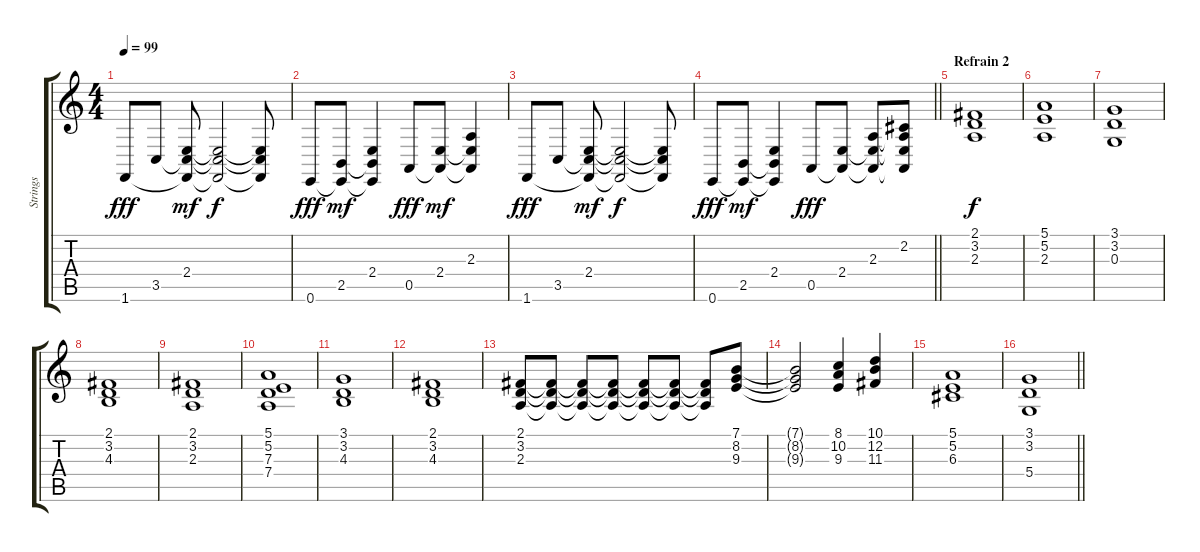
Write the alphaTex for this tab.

\track ("Strings" "Strings") {instrument synthstrings1}
\staff {score tabs}
\tuning (E4 B3 G3 D3 A2 E2) {hide}
\ts (4 4)
\tempo 99
\clef g2
\ks c
1.6.8{dy fff} 3.5.8 (2.4 3.5{t} 1.6{t}).8{dy mf} (2.4{t} 3.5{t} 1.6{t}).2{dy f} (2.4{t} 3.5{t} 1.6{t}).8 |
0.6.8{dy fff} (2.5 0.6{t}).8{dy mf} (2.4 2.5{t} 0.6{t}).4 0.5.8{dy fff} (2.4 0.5{t}).8{dy mf} (2.3 2.4{t} 0.5{t}).4 |
1.6.8{dy fff} 3.5.8 (2.4 3.5{t} 1.6{t}).8{dy mf} (2.4{t} 3.5{t} 1.6{t}).2{dy f} (2.4{t} 3.5{t} 1.6{t}).8 |
\barLineRight lightlight
0.6.8{dy fff} (2.5 0.6{t}).8{dy mf} (2.4 2.5{t} 0.6{t}).4 0.5.8{dy fff} (2.4 0.5{t}).8 (2.3 2.4{t} 0.5{t}).8 (2.2 2.3{t} 2.4{t} 0.5{t}).8 |
\section ("" "Refrain 2")
(2.1 3.2 2.3).1{dy f volume 8} |
(5.1 5.2 2.3).1 |
(3.1 3.2 0.3).1 |
(2.1 3.2 4.3).1 |
(2.1 3.2 2.3).1 |
(5.1 5.2 7.3 7.4).1 |
(3.1 3.2 4.3).1 |
(2.1 3.2 4.3).1 |
(2.1 3.2 2.3).8 (2.1{t} 3.2{t} 2.3{t}).8 (2.1{t} 3.2{t} 2.3{t}).8 (2.1{t} 3.2{t} 2.3{t}).8 (2.1{t} 3.2{t} 2.3{t}).8 (2.1{t} 3.2{t} 2.3{t}).8 (2.1{t} 3.2{t} 2.3{t}).8 (7.1 8.2 9.3).8 |
(7.1{t} 8.2{t} 9.3{t}).2 (8.1 10.2 9.3).4 (10.1 12.2 11.3).4 |
(5.1 5.2 6.3).1 |
\barLineRight lightlight
(3.1 3.2 5.4).1
